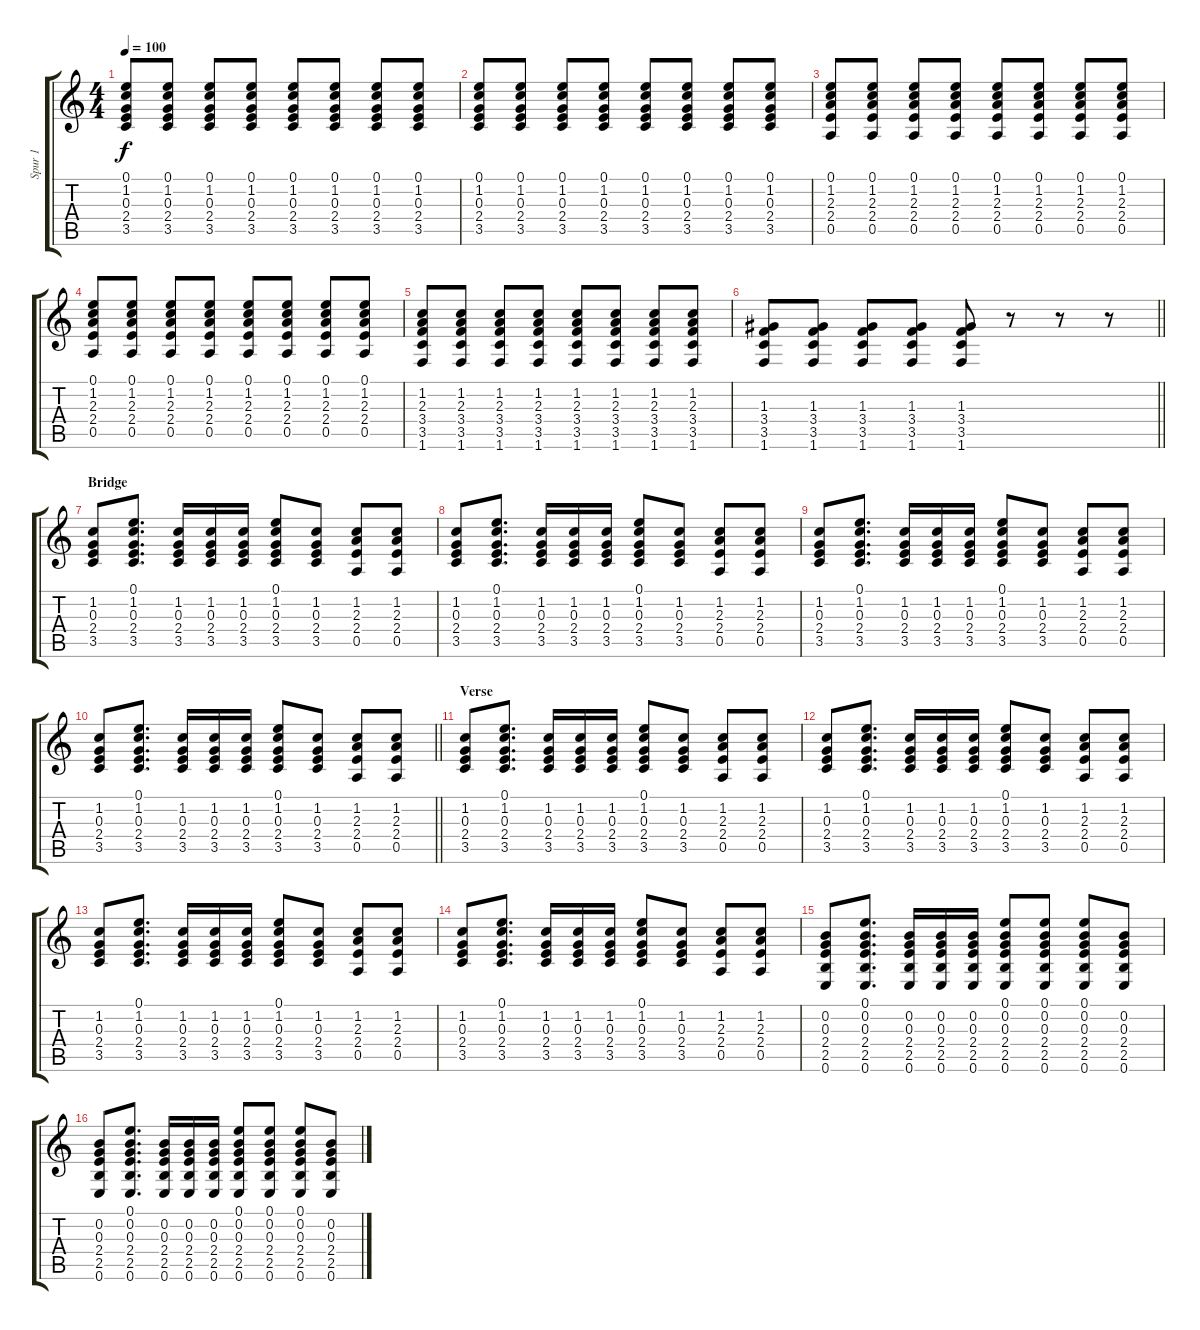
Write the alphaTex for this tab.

\track ("Spur 1" "Spur 1") {instrument acousticguitarsteel}
\staff {score tabs}
\tuning (E4 B3 G3 D3 A2 E2) {hide}
\ts (4 4)
\tempo 100
\clef g2
\ks c
(0.1 1.2 0.3 2.4 3.5).8{dy f} (0.1 1.2 0.3 2.4 3.5).8 (0.1 1.2 0.3 2.4 3.5).8 (0.1 1.2 0.3 2.4 3.5).8 (0.1 1.2 0.3 2.4 3.5).8 (0.1 1.2 0.3 2.4 3.5).8 (0.1 1.2 0.3 2.4 3.5).8 (0.1 1.2 0.3 2.4 3.5).8 |
(0.1 1.2 0.3 2.4 3.5).8 (0.1 1.2 0.3 2.4 3.5).8 (0.1 1.2 0.3 2.4 3.5).8 (0.1 1.2 0.3 2.4 3.5).8 (0.1 1.2 0.3 2.4 3.5).8 (0.1 1.2 0.3 2.4 3.5).8 (0.1 1.2 0.3 2.4 3.5).8 (0.1 1.2 0.3 2.4 3.5).8 |
(0.1 1.2 2.3 2.4 0.5).8 (0.1 1.2 2.3 2.4 0.5).8 (0.1 1.2 2.3 2.4 0.5).8 (0.1 1.2 2.3 2.4 0.5).8 (0.1 1.2 2.3 2.4 0.5).8 (0.1 1.2 2.3 2.4 0.5).8 (0.1 1.2 2.3 2.4 0.5).8 (0.1 1.2 2.3 2.4 0.5).8 |
(0.1 1.2 2.3 2.4 0.5).8 (0.1 1.2 2.3 2.4 0.5).8 (0.1 1.2 2.3 2.4 0.5).8 (0.1 1.2 2.3 2.4 0.5).8 (0.1 1.2 2.3 2.4 0.5).8 (0.1 1.2 2.3 2.4 0.5).8 (0.1 1.2 2.3 2.4 0.5).8 (0.1 1.2 2.3 2.4 0.5).8 |
(1.2 2.3 3.4 3.5 1.6).8 (1.2 2.3 3.4 3.5 1.6).8 (1.2 2.3 3.4 3.5 1.6).8 (1.2 2.3 3.4 3.5 1.6).8 (1.2 2.3 3.4 3.5 1.6).8 (1.2 2.3 3.4 3.5 1.6).8 (1.2 2.3 3.4 3.5 1.6).8 (1.2 2.3 3.4 3.5 1.6).8 |
\barLineRight lightlight
(1.3 3.4 3.5 1.6).8 (1.3 3.4 3.5 1.6).8 (1.3 3.4 3.5 1.6).8 (1.3 3.4 3.5 1.6).8 (1.3 3.4 3.5 1.6).8 r.8 r.8 r.8 |
\section ("" "Bridge")
(1.2 0.3 2.4 3.5).8 (0.1 1.2 0.3 2.4 3.5).8{d} (1.2 0.3 2.4 3.5).16 (1.2 0.3 2.4 3.5).16 (1.2 0.3 2.4 3.5).16 (0.1 1.2 0.3 2.4 3.5).8 (1.2 0.3 2.4 3.5).8 (1.2 2.3 2.4 0.5).8 (1.2 2.3 2.4 0.5).8 |
(1.2 0.3 2.4 3.5).8 (0.1 1.2 0.3 2.4 3.5).8{d} (1.2 0.3 2.4 3.5).16 (1.2 0.3 2.4 3.5).16 (1.2 0.3 2.4 3.5).16 (0.1 1.2 0.3 2.4 3.5).8 (1.2 0.3 2.4 3.5).8 (1.2 2.3 2.4 0.5).8 (1.2 2.3 2.4 0.5).8 |
(1.2 0.3 2.4 3.5).8 (0.1 1.2 0.3 2.4 3.5).8{d} (1.2 0.3 2.4 3.5).16 (1.2 0.3 2.4 3.5).16 (1.2 0.3 2.4 3.5).16 (0.1 1.2 0.3 2.4 3.5).8 (1.2 0.3 2.4 3.5).8 (1.2 2.3 2.4 0.5).8 (1.2 2.3 2.4 0.5).8 |
\barLineRight lightlight
(1.2 0.3 2.4 3.5).8 (0.1 1.2 0.3 2.4 3.5).8{d} (1.2 0.3 2.4 3.5).16 (1.2 0.3 2.4 3.5).16 (1.2 0.3 2.4 3.5).16 (0.1 1.2 0.3 2.4 3.5).8 (1.2 0.3 2.4 3.5).8 (1.2 2.3 2.4 0.5).8 (1.2 2.3 2.4 0.5).8 |
\section ("" "Verse")
(1.2 0.3 2.4 3.5).8 (0.1 1.2 0.3 2.4 3.5).8{d} (1.2 0.3 2.4 3.5).16 (1.2 0.3 2.4 3.5).16 (1.2 0.3 2.4 3.5).16 (0.1 1.2 0.3 2.4 3.5).8 (1.2 0.3 2.4 3.5).8 (1.2 2.3 2.4 0.5).8 (1.2 2.3 2.4 0.5).8 |
(1.2 0.3 2.4 3.5).8 (0.1 1.2 0.3 2.4 3.5).8{d} (1.2 0.3 2.4 3.5).16 (1.2 0.3 2.4 3.5).16 (1.2 0.3 2.4 3.5).16 (0.1 1.2 0.3 2.4 3.5).8 (1.2 0.3 2.4 3.5).8 (1.2 2.3 2.4 0.5).8 (1.2 2.3 2.4 0.5).8 |
(1.2 0.3 2.4 3.5).8 (0.1 1.2 0.3 2.4 3.5).8{d} (1.2 0.3 2.4 3.5).16 (1.2 0.3 2.4 3.5).16 (1.2 0.3 2.4 3.5).16 (0.1 1.2 0.3 2.4 3.5).8 (1.2 0.3 2.4 3.5).8 (1.2 2.3 2.4 0.5).8 (1.2 2.3 2.4 0.5).8 |
(1.2 0.3 2.4 3.5).8 (0.1 1.2 0.3 2.4 3.5).8{d} (1.2 0.3 2.4 3.5).16 (1.2 0.3 2.4 3.5).16 (1.2 0.3 2.4 3.5).16 (0.1 1.2 0.3 2.4 3.5).8 (1.2 0.3 2.4 3.5).8 (1.2 2.3 2.4 0.5).8 (1.2 2.3 2.4 0.5).8 |
(0.2 0.3 2.4 2.5 0.6).8 (0.1 0.2 0.3 2.4 2.5 0.6).8{d} (0.2 0.3 2.4 2.5 0.6).16 (0.2 0.3 2.4 2.5 0.6).16 (0.2 0.3 2.4 2.5 0.6).16 (0.1 0.2 0.3 2.4 2.5 0.6).8 (0.1 0.2 0.3 2.4 2.5 0.6).8 (0.1 0.2 0.3 2.4 2.5 0.6).8 (0.2 0.3 2.4 2.5 0.6).8 |
(0.2 0.3 2.4 2.5 0.6).8 (0.1 0.2 0.3 2.4 2.5 0.6).8{d} (0.2 0.3 2.4 2.5 0.6).16 (0.2 0.3 2.4 2.5 0.6).16 (0.2 0.3 2.4 2.5 0.6).16 (0.1 0.2 0.3 2.4 2.5 0.6).8 (0.1 0.2 0.3 2.4 2.5 0.6).8 (0.1 0.2 0.3 2.4 2.5 0.6).8 (0.2 0.3 2.4 2.5 0.6).8
